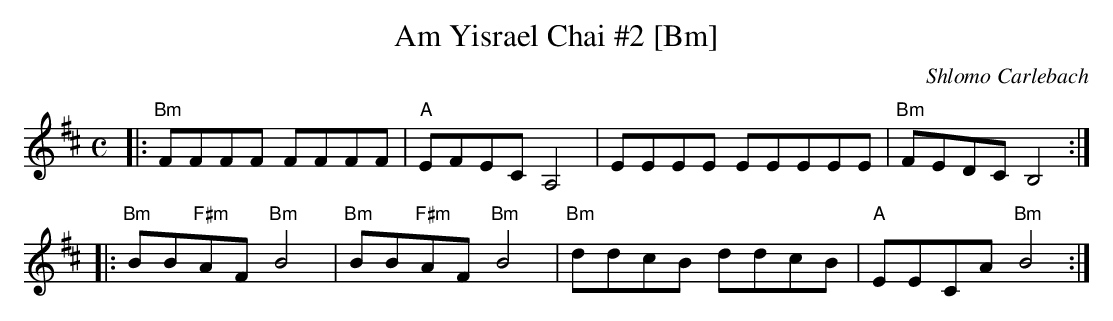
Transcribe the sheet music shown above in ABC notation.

X:1
T: Am Yisrael Chai #2 [Bm]
C: Shlomo Carlebach
M: C
L: 1/8
K: Bm
|: "Bm"FFFF FFFF | "A"EFEC A,4 | EEEE EEEEE | "Bm"FEDC B,4 :|
|: "Bm"BB"F#m"AF "Bm"B4 | "Bm"BB"F#m"AF "Bm"B4 | "Bm"ddcB ddcB | "A"EECA "Bm"B4 :|
